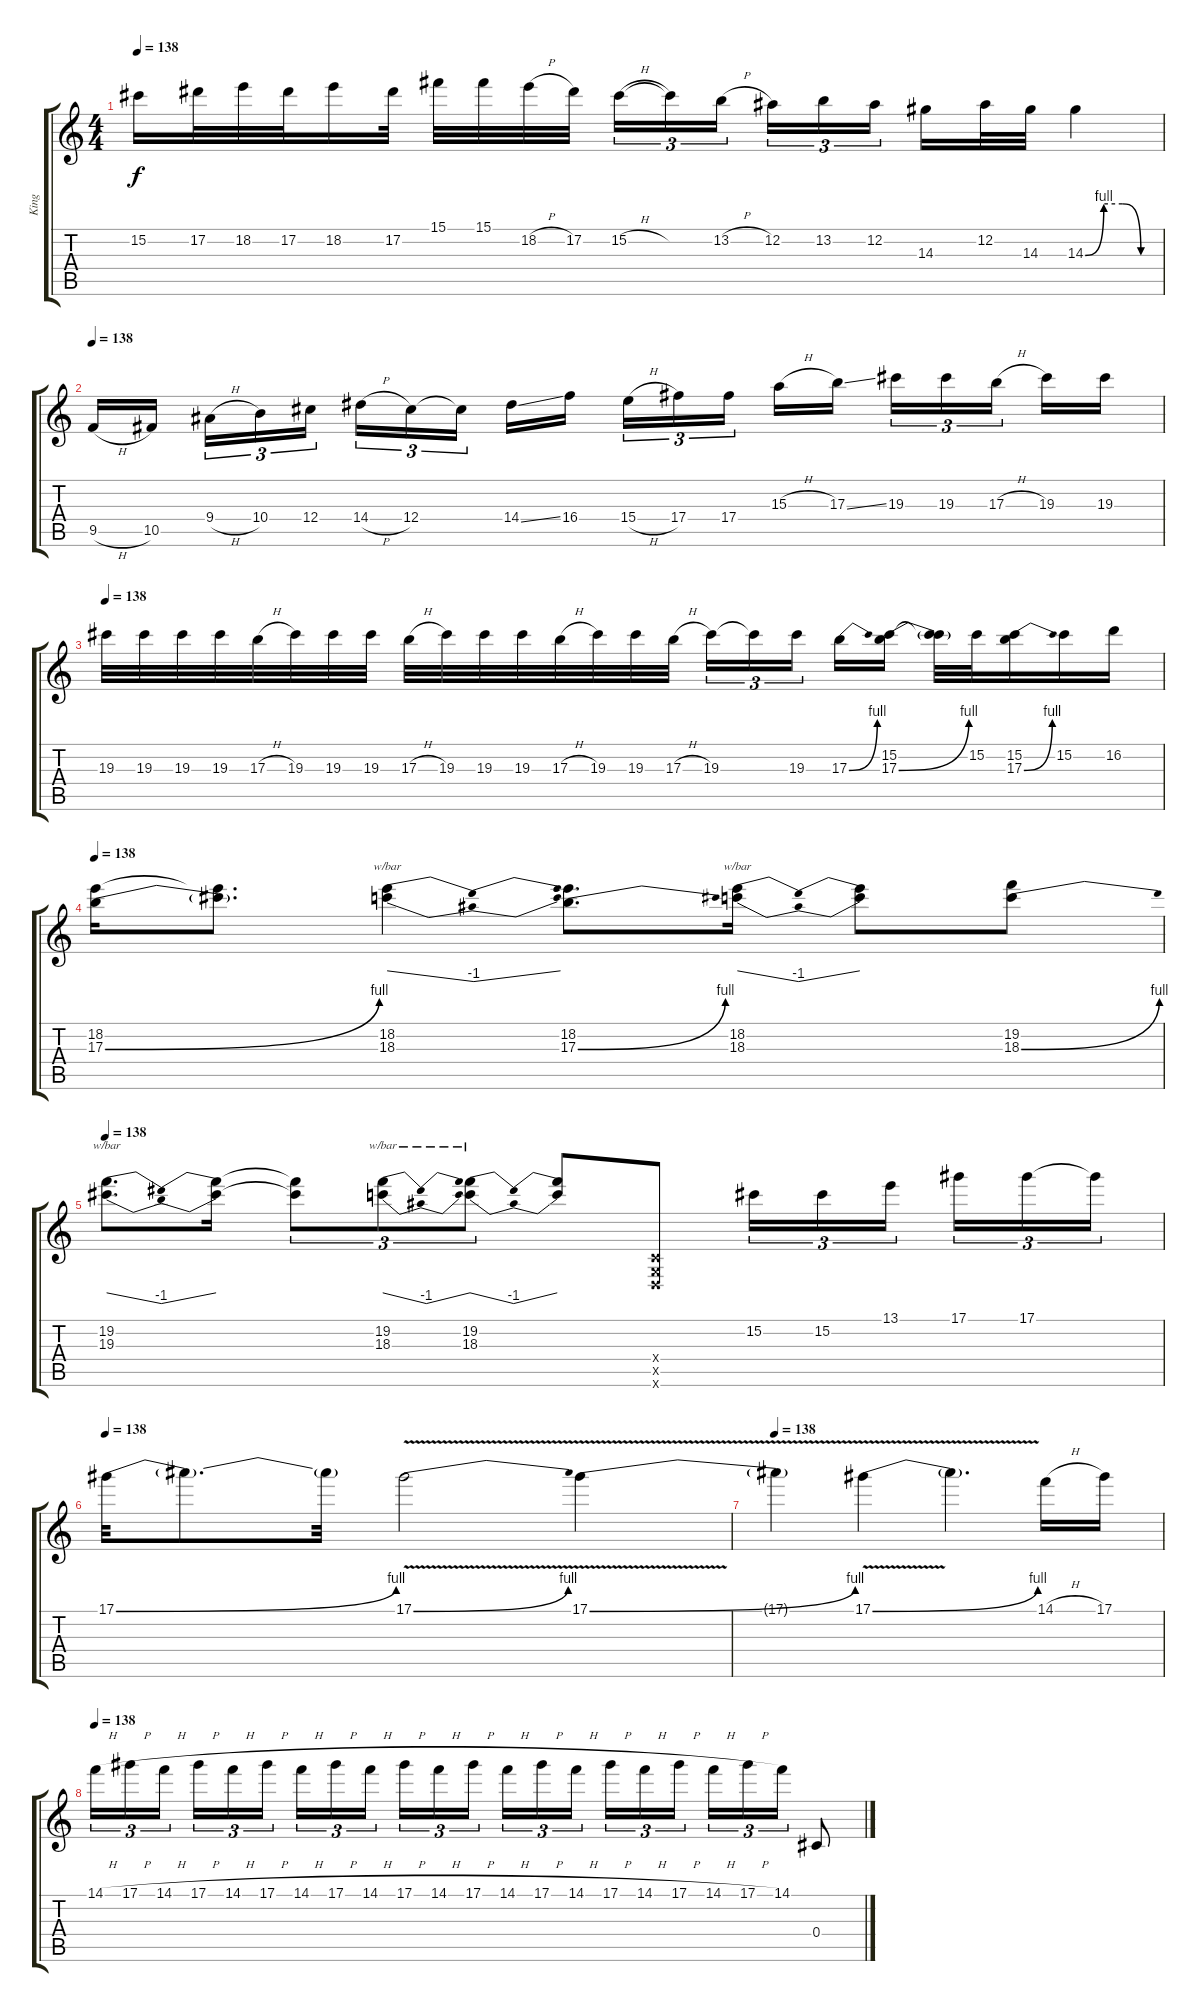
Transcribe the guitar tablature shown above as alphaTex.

\track ("King" "King") {instrument distortionguitar}
\staff {score tabs}
\tuning (Eb4 Bb3 Gb3 Db3 Ab2 Eb2) {hide}
\ts (4 4)
\tempo 138
\clef g2
\ks c
15.2.16{dy f} 17.2.32 18.2.32 17.2.32 18.2.16 17.2.32 15.1.32 15.1.32 18.2{h}.32 17.2.32 15.2{h}.16{tu (3 2)} 15.2{t}.16{tu (3 2)} 13.2{h}.16{tu (3 2)} 12.2.16{tu (3 2)} 13.2.16{tu (3 2)} 12.2.16{tu (3 2)} 14.3.16 12.2.32 14.3.32 14.3{be (custom 0 0 15 4 30 4 45 0 60 0)}.4 |
\tempo 138
9.5{h}.16 10.5.16 9.4{h}.16{tu (3 2)} 10.4.16{tu (3 2)} 12.4.16{tu (3 2)} 14.4{h}.16{tu (3 2)} 12.4.16{tu (3 2)} 12.4{t}.16{tu (3 2)} 14.4{ss}.16 16.4.16 15.4{h}.16{tu (3 2)} 17.4.16{tu (3 2)} 17.4.16{tu (3 2)} 15.3{h}.16 17.3{ss}.16 19.3.16{tu (3 2)} 19.3.16{tu (3 2)} 17.3{h}.16{tu (3 2)} 19.3.16 19.3.16 |
\tempo 138
19.3.32 19.3.32 19.3.32 19.3.32 17.3{h}.32 19.3.32 19.3.32 19.3.32 17.3{h}.32 19.3.32 19.3.32 19.3.32 17.3{h}.32 19.3.32 19.3.32 17.3{h}.32 19.3.16{tu (3 2)} 19.3{t}.16{tu (3 2)} 19.3.16{tu (3 2)} 17.3{be (bend 0 0 60 4)}.16 (15.2 17.3{be (bend 0 0 60 4)}).16 (15.2{t} 17.3{t}).32 15.2.32 (15.2 17.3{be (bend 0 0 60 4)}).16 15.2.16 16.2.16 |
\tempo 138
(18.2 17.3{be (bend 0 0 60 4)}).16 (18.2{t} 17.3{t}).8{d} (18.2 18.3).4{tbe (dip default 0 0 30 -4 60 0)} (18.2 17.3{be (bend 0 0 60 4)}).8{d} (18.2 18.3).16{tbe (dip default 0 0 30 -4 60 0)} (18.2{t} 18.3{t}).8 (19.2 18.3{be (bend 0 0 60 4)}).8 |
\tempo 138
(19.2 19.3).8{d tbe (dip default 0 0 30 -4 60 0)} (19.2{t} 19.3{t}).16 (19.2{t} 19.3{t}).8{tu (3 2)} (19.2 18.3).8{tu (3 2) tbe (dip default 0 0 30 -4 60 0)} (19.2 18.3).8{tu (3 2) tbe (dip default 0 0 30 -4 60 0)} (19.2{t} 18.3{t}).8 (-1.4{x} -1.5{x} -1.6{x}).8 15.2.16{tu (3 2)} 15.2.16{tu (3 2)} 13.1.16{tu (3 2)} 17.1.16{tu (3 2)} 17.1.16{tu (3 2)} 17.1{t}.16{tu (3 2)} |
\tempo 138
17.1{be (bend 0 0 60 4)}.32 17.1{t}.8{d} 17.1{t}.32 17.1{be (bend 0 0 60 4) v}.2 17.1{be (bend 0 0 60 4) v}.4 |
\tempo 138
17.1{t}.4 17.1{be (bend 0 0 60 4) v}.4 17.1{t}.4{d} 14.1{h}.16 17.1.16 |
\tempo 138
14.1{h}.16{tu (3 2)} 17.1{h}.16{tu (3 2)} 14.1{h}.16{tu (3 2)} 17.1{h}.16{tu (3 2)} 14.1{h}.16{tu (3 2)} 17.1{h}.16{tu (3 2)} 14.1{h}.16{tu (3 2)} 17.1{h}.16{tu (3 2)} 14.1{h}.16{tu (3 2)} 17.1{h}.16{tu (3 2)} 14.1{h}.16{tu (3 2)} 17.1{h}.16{tu (3 2)} 14.1{h}.16{tu (3 2)} 17.1{h}.16{tu (3 2)} 14.1{h}.16{tu (3 2)} 17.1{h}.16{tu (3 2)} 14.1{h}.16{tu (3 2)} 17.1{h}.16{tu (3 2)} 14.1{h}.16{tu (3 2)} 17.1{h}.16{tu (3 2)} 14.1.16{tu (3 2)} 0.4.8
